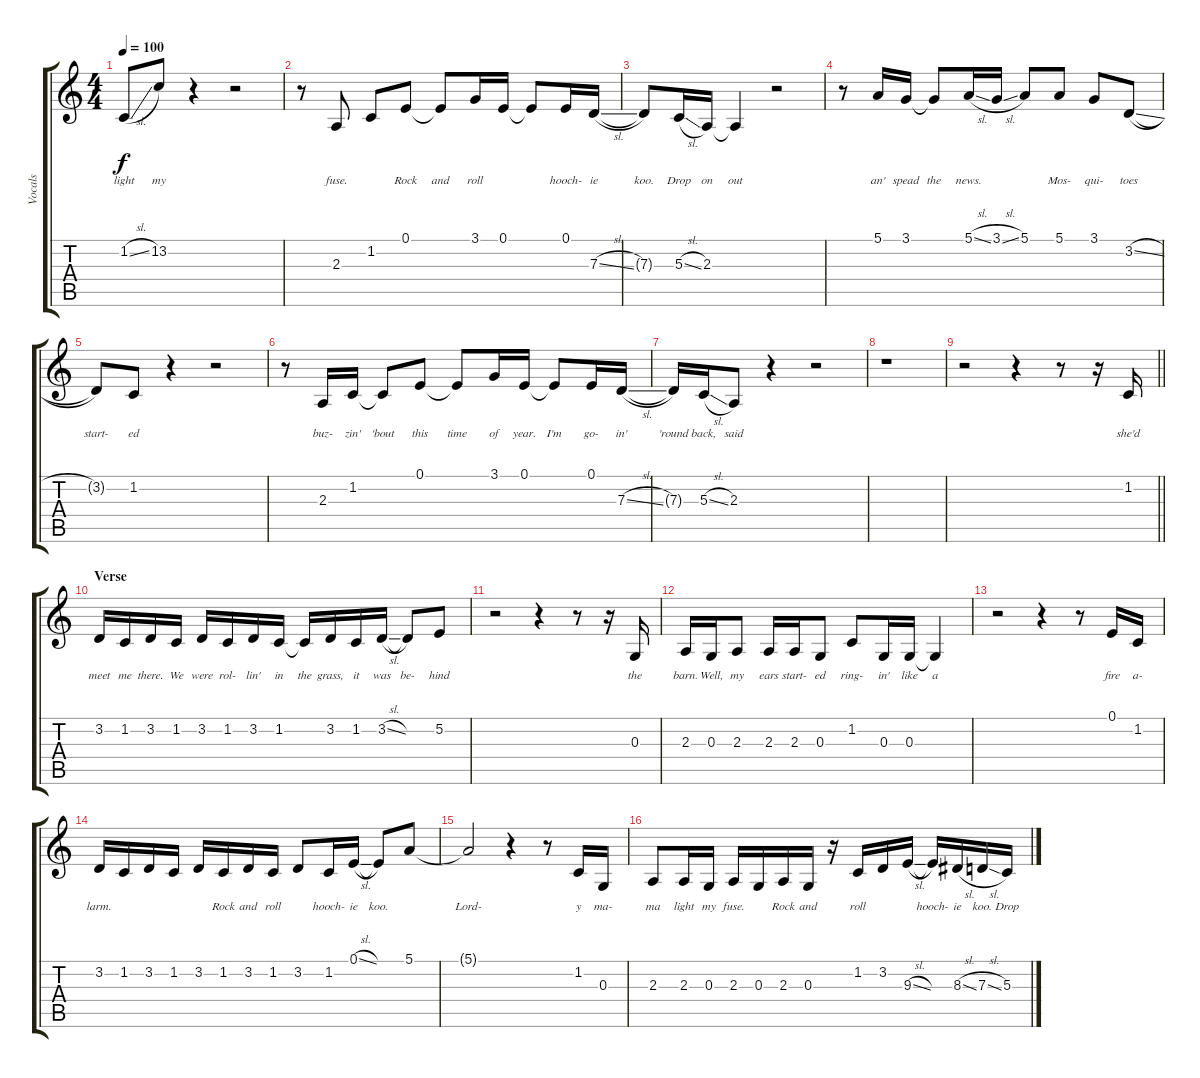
\track ("Vocals" "Vocals") {instrument lead2sawtooth}
\staff {score tabs}
\tuning (E4 B3 G3 D3 A2 E2) {hide}
\ts (4 4)
\tempo 100
\clef g2
\ks c
1.2{sl t}.8{lyrics (0 "light") lyrics (1 "") lyrics (2 "") lyrics (3 "") lyrics (4 "") dy f} 13.2.8{lyrics (0 "my") lyrics (1 "") lyrics (2 "") lyrics (3 "") lyrics (4 "")} r.4 r.2 |
r.8 2.3.8{lyrics (0 "fuse.") lyrics (1 "") lyrics (2 "") lyrics (3 "") lyrics (4 "")} 1.2.8{lyrics (0 "") lyrics (1 "") lyrics (2 "") lyrics (3 "") lyrics (4 "")} 0.1.8{lyrics (0 "Rock") lyrics (1 "") lyrics (2 "") lyrics (3 "") lyrics (4 "")} 0.1{t}.8{lyrics (0 "and") lyrics (1 "") lyrics (2 "") lyrics (3 "") lyrics (4 "")} 3.1.16{lyrics (0 "roll") lyrics (1 "") lyrics (2 "") lyrics (3 "") lyrics (4 "")} 0.1.16{lyrics (0 "") lyrics (1 "") lyrics (2 "") lyrics (3 "") lyrics (4 "")} 0.1{t}.8{lyrics (0 "") lyrics (1 "") lyrics (2 "") lyrics (3 "") lyrics (4 "")} 0.1.16{lyrics (0 "hooch-") lyrics (1 "") lyrics (2 "") lyrics (3 "") lyrics (4 "")} 7.3{sl}.16{lyrics (0 "ie") lyrics (1 "") lyrics (2 "") lyrics (3 "") lyrics (4 "")} |
7.3{t}.8{lyrics (0 "koo.") lyrics (1 "") lyrics (2 "") lyrics (3 "") lyrics (4 "")} 5.3{sl}.16{lyrics (0 "Drop") lyrics (1 "") lyrics (2 "") lyrics (3 "") lyrics (4 "")} 2.3.16{lyrics (0 "on") lyrics (1 "") lyrics (2 "") lyrics (3 "") lyrics (4 "")} 2.3{t}.4{lyrics (0 "out") lyrics (1 "") lyrics (2 "") lyrics (3 "") lyrics (4 "")} r.2 |
r.8 5.1.16{lyrics (0 "an'") lyrics (1 "") lyrics (2 "") lyrics (3 "") lyrics (4 "")} 3.1.16{lyrics (0 "spead") lyrics (1 "") lyrics (2 "") lyrics (3 "") lyrics (4 "")} 3.1{t}.8{lyrics (0 "the") lyrics (1 "") lyrics (2 "") lyrics (3 "") lyrics (4 "")} 5.1{sl}.16{lyrics (0 "news.") lyrics (1 "") lyrics (2 "") lyrics (3 "") lyrics (4 "")} 3.1{sl}.16{lyrics (0 "") lyrics (1 "") lyrics (2 "") lyrics (3 "") lyrics (4 "")} 5.1.8{lyrics (0 "") lyrics (1 "") lyrics (2 "") lyrics (3 "") lyrics (4 "")} 5.1.8{lyrics (0 "Mos-") lyrics (1 "") lyrics (2 "") lyrics (3 "") lyrics (4 "")} 3.1.8{lyrics (0 "qui-") lyrics (1 "") lyrics (2 "") lyrics (3 "") lyrics (4 "")} 3.2{sl}.8{lyrics (0 "toes") lyrics (1 "") lyrics (2 "") lyrics (3 "") lyrics (4 "")} |
3.2{t}.8{lyrics (0 "start-") lyrics (1 "") lyrics (2 "") lyrics (3 "") lyrics (4 "")} 1.2.8{lyrics (0 "ed") lyrics (1 "") lyrics (2 "") lyrics (3 "") lyrics (4 "")} r.4 r.2 |
r.8 2.3.16{lyrics (0 "buz-") lyrics (1 "") lyrics (2 "") lyrics (3 "") lyrics (4 "")} 1.2.16{lyrics (0 "zin'") lyrics (1 "") lyrics (2 "") lyrics (3 "") lyrics (4 "")} 1.2{t}.8{lyrics (0 "'bout") lyrics (1 "") lyrics (2 "") lyrics (3 "") lyrics (4 "")} 0.1.8{lyrics (0 "this") lyrics (1 "") lyrics (2 "") lyrics (3 "") lyrics (4 "")} 0.1{t}.8{lyrics (0 "time") lyrics (1 "") lyrics (2 "") lyrics (3 "") lyrics (4 "")} 3.1.16{lyrics (0 "of") lyrics (1 "") lyrics (2 "") lyrics (3 "") lyrics (4 "")} 0.1.16{lyrics (0 "year.") lyrics (1 "") lyrics (2 "") lyrics (3 "") lyrics (4 "")} 0.1{t}.8{lyrics (0 "I'm") lyrics (1 "") lyrics (2 "") lyrics (3 "") lyrics (4 "")} 0.1.16{lyrics (0 "go-") lyrics (1 "") lyrics (2 "") lyrics (3 "") lyrics (4 "")} 7.3{sl}.16{lyrics (0 "in'") lyrics (1 "") lyrics (2 "") lyrics (3 "") lyrics (4 "")} |
7.3{t}.16{lyrics (0 "'round") lyrics (1 "") lyrics (2 "") lyrics (3 "") lyrics (4 "")} 5.3{sl}.16{lyrics (0 "back,") lyrics (1 "") lyrics (2 "") lyrics (3 "") lyrics (4 "")} 2.3.8{lyrics (0 "said") lyrics (1 "") lyrics (2 "") lyrics (3 "") lyrics (4 "")} r.4 r.2 |
r.1 |
\barLineRight lightlight
r.2 r.4 r.8 r.16 1.2.16{lyrics (0 "she'd") lyrics (1 "") lyrics (2 "") lyrics (3 "") lyrics (4 "")} |
\section ("" "Verse")
3.2.16{lyrics (0 "meet") lyrics (1 "") lyrics (2 "") lyrics (3 "") lyrics (4 "")} 1.2.16{lyrics (0 "me") lyrics (1 "") lyrics (2 "") lyrics (3 "") lyrics (4 "")} 3.2.16{lyrics (0 "there.") lyrics (1 "") lyrics (2 "") lyrics (3 "") lyrics (4 "")} 1.2.16{lyrics (0 "We") lyrics (1 "") lyrics (2 "") lyrics (3 "") lyrics (4 "")} 3.2.16{lyrics (0 "were") lyrics (1 "") lyrics (2 "") lyrics (3 "") lyrics (4 "")} 1.2.16{lyrics (0 "rol-") lyrics (1 "") lyrics (2 "") lyrics (3 "") lyrics (4 "")} 3.2.16{lyrics (0 "lin'") lyrics (1 "") lyrics (2 "") lyrics (3 "") lyrics (4 "")} 1.2.16{lyrics (0 "in") lyrics (1 "") lyrics (2 "") lyrics (3 "") lyrics (4 "")} 1.2{t}.16{lyrics (0 "the") lyrics (1 "") lyrics (2 "") lyrics (3 "") lyrics (4 "")} 3.2.16{lyrics (0 "grass,") lyrics (1 "") lyrics (2 "") lyrics (3 "") lyrics (4 "")} 1.2.16{lyrics (0 "it") lyrics (1 "") lyrics (2 "") lyrics (3 "") lyrics (4 "")} 3.2{sl}.16{lyrics (0 "was") lyrics (1 "") lyrics (2 "") lyrics (3 "") lyrics (4 "")} 3.2{t}.8{lyrics (0 "be-") lyrics (1 "") lyrics (2 "") lyrics (3 "") lyrics (4 "")} 5.2.8{lyrics (0 "hind") lyrics (1 "") lyrics (2 "") lyrics (3 "") lyrics (4 "")} |
r.2 r.4 r.8 r.16 0.3.16{lyrics (0 "the") lyrics (1 "") lyrics (2 "") lyrics (3 "") lyrics (4 "")} |
2.3.16{lyrics (0 "barn.") lyrics (1 "") lyrics (2 "") lyrics (3 "") lyrics (4 "")} 0.3.16{lyrics (0 "Well,") lyrics (1 "") lyrics (2 "") lyrics (3 "") lyrics (4 "")} 2.3.8{lyrics (0 "my") lyrics (1 "") lyrics (2 "") lyrics (3 "") lyrics (4 "")} 2.3.16{lyrics (0 "ears") lyrics (1 "") lyrics (2 "") lyrics (3 "") lyrics (4 "")} 2.3.16{lyrics (0 "start-") lyrics (1 "") lyrics (2 "") lyrics (3 "") lyrics (4 "")} 0.3.8{lyrics (0 "ed") lyrics (1 "") lyrics (2 "") lyrics (3 "") lyrics (4 "")} 1.2.8{lyrics (0 "ring-") lyrics (1 "") lyrics (2 "") lyrics (3 "") lyrics (4 "")} 0.3.16{lyrics (0 "in'") lyrics (1 "") lyrics (2 "") lyrics (3 "") lyrics (4 "")} 0.3.16{lyrics (0 "like") lyrics (1 "") lyrics (2 "") lyrics (3 "") lyrics (4 "")} 0.3{t}.4{lyrics (0 "a") lyrics (1 "") lyrics (2 "") lyrics (3 "") lyrics (4 "")} |
r.2 r.4 r.8 0.1.16{lyrics (0 "fire") lyrics (1 "") lyrics (2 "") lyrics (3 "") lyrics (4 "")} 1.2.16{lyrics (0 "a-") lyrics (1 "") lyrics (2 "") lyrics (3 "") lyrics (4 "")} |
3.2.16{lyrics (0 "larm.") lyrics (1 "") lyrics (2 "") lyrics (3 "") lyrics (4 "")} 1.2.16{lyrics (0 "") lyrics (1 "") lyrics (2 "") lyrics (3 "") lyrics (4 "")} 3.2.16{lyrics (0 "") lyrics (1 "") lyrics (2 "") lyrics (3 "") lyrics (4 "")} 1.2.16{lyrics (0 "") lyrics (1 "") lyrics (2 "") lyrics (3 "") lyrics (4 "")} 3.2.16{lyrics (0 "") lyrics (1 "") lyrics (2 "") lyrics (3 "") lyrics (4 "")} 1.2.16{lyrics (0 "Rock") lyrics (1 "") lyrics (2 "") lyrics (3 "") lyrics (4 "")} 3.2.16{lyrics (0 "and") lyrics (1 "") lyrics (2 "") lyrics (3 "") lyrics (4 "")} 1.2.16{lyrics (0 "roll") lyrics (1 "") lyrics (2 "") lyrics (3 "") lyrics (4 "")} 3.2.8{lyrics (0 "") lyrics (1 "") lyrics (2 "") lyrics (3 "") lyrics (4 "")} 1.2.16{lyrics (0 "hooch-") lyrics (1 "") lyrics (2 "") lyrics (3 "") lyrics (4 "")} 0.1{sl}.16{lyrics (0 "ie") lyrics (1 "") lyrics (2 "") lyrics (3 "") lyrics (4 "")} 0.1{t}.8{lyrics (0 "koo.") lyrics (1 "") lyrics (2 "") lyrics (3 "") lyrics (4 "")} 5.1.8{lyrics (0 "") lyrics (1 "") lyrics (2 "") lyrics (3 "") lyrics (4 "")} |
5.1{t}.2{lyrics (0 "Lord-") lyrics (1 "") lyrics (2 "") lyrics (3 "") lyrics (4 "")} r.4 r.8 1.2.16{lyrics (0 "y") lyrics (1 "") lyrics (2 "") lyrics (3 "") lyrics (4 "")} 0.3.16{lyrics (0 "ma-") lyrics (1 "") lyrics (2 "") lyrics (3 "") lyrics (4 "")} |
2.3.8{lyrics (0 "ma") lyrics (1 "") lyrics (2 "") lyrics (3 "") lyrics (4 "")} 2.3.16{lyrics (0 "light") lyrics (1 "") lyrics (2 "") lyrics (3 "") lyrics (4 "")} 0.3.16{lyrics (0 "my") lyrics (1 "") lyrics (2 "") lyrics (3 "") lyrics (4 "")} 2.3.16{lyrics (0 "fuse.") lyrics (1 "") lyrics (2 "") lyrics (3 "") lyrics (4 "")} 0.3.16{lyrics (0 "") lyrics (1 "") lyrics (2 "") lyrics (3 "") lyrics (4 "")} 2.3.16{lyrics (0 "Rock") lyrics (1 "") lyrics (2 "") lyrics (3 "") lyrics (4 "")} 0.3.16{lyrics (0 "and") lyrics (1 "") lyrics (2 "") lyrics (3 "") lyrics (4 "")} r.16 1.2.16{lyrics (0 "roll") lyrics (1 "") lyrics (2 "") lyrics (3 "") lyrics (4 "")} 3.2.16{lyrics (0 "") lyrics (1 "") lyrics (2 "") lyrics (3 "") lyrics (4 "")} 9.3{sl}.16{lyrics (0 "") lyrics (1 "") lyrics (2 "") lyrics (3 "") lyrics (4 "")} 9.3{t}.16{lyrics (0 "hooch-") lyrics (1 "") lyrics (2 "") lyrics (3 "") lyrics (4 "")} 8.3{sl}.16{lyrics (0 "ie") lyrics (1 "") lyrics (2 "") lyrics (3 "") lyrics (4 "")} 7.3{sl}.16{lyrics (0 "koo.") lyrics (1 "") lyrics (2 "") lyrics (3 "") lyrics (4 "")} 5.3{sl}.16{lyrics (0 "Drop") lyrics (1 "") lyrics (2 "") lyrics (3 "") lyrics (4 "")}
